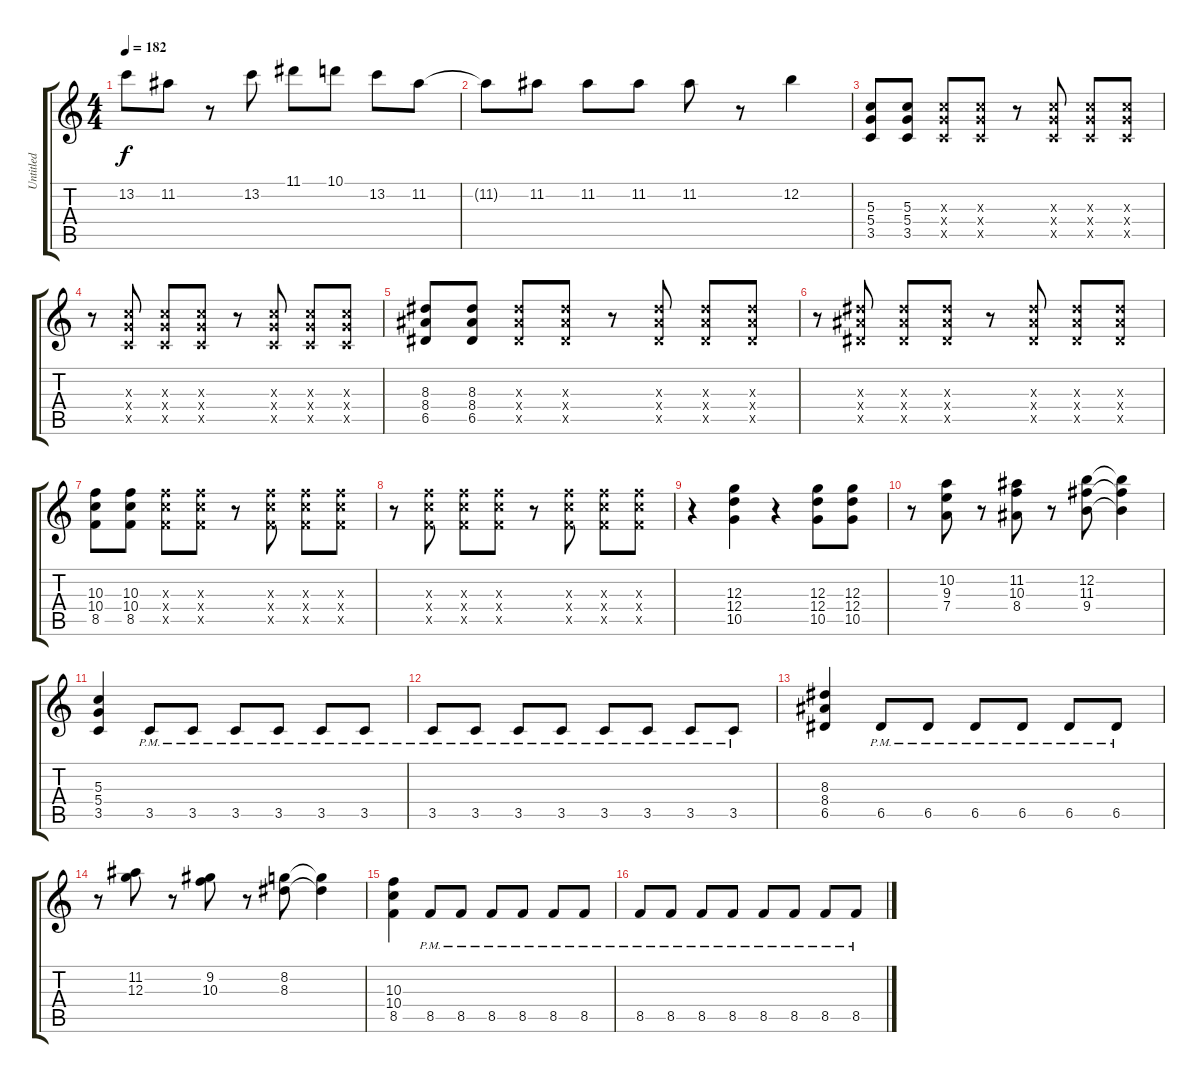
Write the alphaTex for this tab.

\track ("Untitled" "Untitled") {instrument distortionguitar}
\staff {score tabs}
\tuning (E4 B3 G3 D3 A2 E2) {hide}
\ts (4 4)
\tempo 182
\clef g2
\ks c
13.2.8{dy f} 11.2.8 r.8 13.2.8 11.1.8 10.1.8 13.2.8 11.2.8 |
11.2{t}.8 11.2.8 11.2.8 11.2.8 11.2.8 r.8 12.2.4 |
(5.3 5.4 3.5).8 (5.3 5.4 3.5).8 (5.3{x} 5.4{x} 3.5{x}).8 (5.3{x} 5.4{x} 3.5{x}).8 r.8 (5.3{x} 5.4{x} 3.5{x}).8 (5.3{x} 5.4{x} 3.5{x}).8 (5.3{x} 5.4{x} 3.5{x}).8 |
r.8 (5.3{x} 5.4{x} 3.5{x}).8 (5.3{x} 5.4{x} 3.5{x}).8 (5.3{x} 5.4{x} 3.5{x}).8 r.8 (5.3{x} 5.4{x} 3.5{x}).8 (5.3{x} 5.4{x} 3.5{x}).8 (5.3{x} 5.4{x} 3.5{x}).8 |
(8.3 8.4 6.5).8 (8.3 8.4 6.5).8 (8.3{x} 8.4{x} 6.5{x}).8 (8.3{x} 8.4{x} 6.5{x}).8 r.8 (8.3{x} 8.4{x} 6.5{x}).8 (8.3{x} 8.4{x} 6.5{x}).8 (8.3{x} 8.4{x} 6.5{x}).8 |
r.8 (8.3{x} 8.4{x} 6.5{x}).8 (8.3{x} 8.4{x} 6.5{x}).8 (8.3{x} 8.4{x} 6.5{x}).8 r.8 (8.3{x} 8.4{x} 6.5{x}).8 (8.3{x} 8.4{x} 6.5{x}).8 (8.3{x} 8.4{x} 6.5{x}).8 |
(10.3 10.4 8.5).8 (10.3 10.4 8.5).8 (10.3{x} 10.4{x} 8.5{x}).8 (10.3{x} 10.4{x} 8.5{x}).8 r.8 (10.3{x} 10.4{x} 8.5{x}).8 (10.3{x} 10.4{x} 8.5{x}).8 (10.3{x} 10.4{x} 8.5{x}).8 |
r.8 (10.3{x} 10.4{x} 8.5{x}).8 (10.3{x} 10.4{x} 8.5{x}).8 (10.3{x} 10.4{x} 8.5{x}).8 r.8 (10.3{x} 10.4{x} 8.5{x}).8 (10.3{x} 10.4{x} 8.5{x}).8 (10.3{x} 10.4{x} 8.5{x}).8 |
r.4 (12.3 12.4 10.5).4 r.4 (12.3 12.4 10.5).8 (12.3 12.4 10.5).8 |
r.8 (10.2 9.3 7.4).8 r.8 (11.2 10.3 8.4).8 r.8 (12.2 11.3 9.4).8 (12.2{t} 11.3{t} 9.4{t}).4 |
(5.3 5.4 3.5).4 3.5{pm}.8 3.5{pm}.8 3.5{pm}.8 3.5{pm}.8 3.5{pm}.8 3.5{pm}.8 |
3.5{pm}.8 3.5{pm}.8 3.5{pm}.8 3.5{pm}.8 3.5{pm}.8 3.5{pm}.8 3.5{pm}.8 3.5{pm}.8 |
(8.3 8.4 6.5).4 6.5{pm}.8 6.5{pm}.8 6.5{pm}.8 6.5{pm}.8 6.5{pm}.8 6.5{pm}.8 |
r.8 (11.2 12.3).8 r.8 (9.2 10.3).8 r.8 (8.2 8.3).8 (8.2{t} 8.3{t}).4 |
(10.3 10.4 8.5).4 8.5{pm}.8 8.5{pm}.8 8.5{pm}.8 8.5{pm}.8 8.5{pm}.8 8.5{pm}.8 |
8.5{pm}.8 8.5{pm}.8 8.5{pm}.8 8.5{pm}.8 8.5{pm}.8 8.5{pm}.8 8.5{pm}.8 8.5{pm}.8
